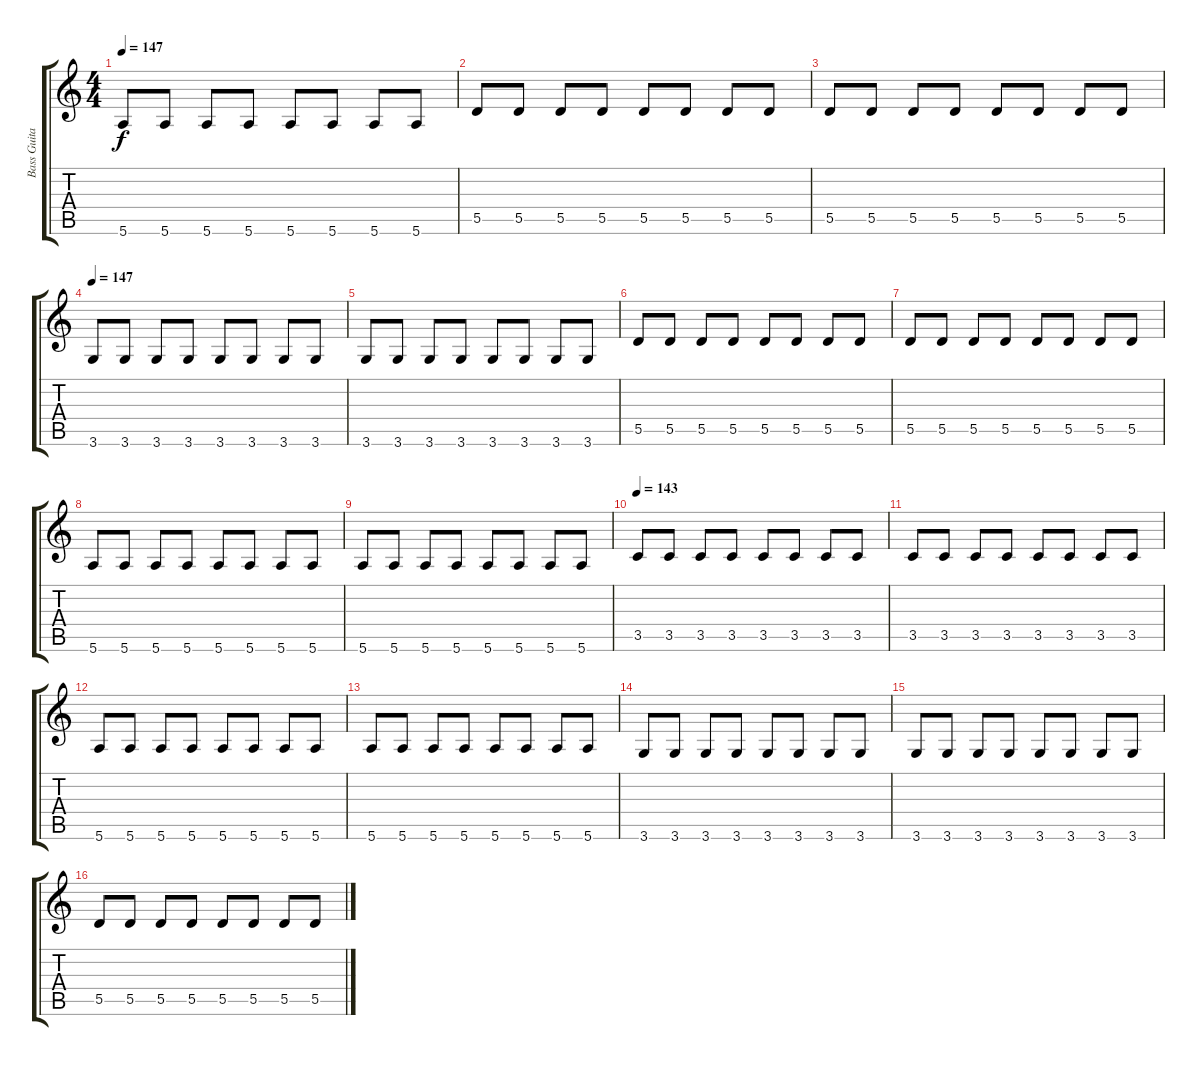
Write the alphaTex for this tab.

\track ("Bass Guitar" "Bass Guita") {instrument electricbasspick}
\staff {score tabs}
\tuning (E4 B3 G3 D3 A2 E2) {hide}
\ts (4 4)
\tempo 147
\clef g2
\ks c
5.6.8{dy f} 5.6.8 5.6.8 5.6.8 5.6.8 5.6.8 5.6.8 5.6.8 |
5.5.8 5.5.8 5.5.8 5.5.8 5.5.8 5.5.8 5.5.8 5.5.8 |
5.5.8 5.5.8 5.5.8 5.5.8 5.5.8 5.5.8 5.5.8 5.5.8 |
\tempo 147
3.6.8 3.6.8 3.6.8 3.6.8 3.6.8 3.6.8 3.6.8 3.6.8 |
3.6.8 3.6.8 3.6.8 3.6.8 3.6.8 3.6.8 3.6.8 3.6.8 |
5.5.8 5.5.8 5.5.8 5.5.8 5.5.8 5.5.8 5.5.8 5.5.8 |
5.5.8 5.5.8 5.5.8 5.5.8 5.5.8 5.5.8 5.5.8 5.5.8 |
5.6.8 5.6.8 5.6.8 5.6.8 5.6.8 5.6.8 5.6.8 5.6.8 |
5.6.8 5.6.8 5.6.8 5.6.8 5.6.8 5.6.8 5.6.8 5.6.8 |
\tempo 143
3.5.8 3.5.8 3.5.8 3.5.8 3.5.8 3.5.8 3.5.8 3.5.8 |
3.5.8 3.5.8 3.5.8 3.5.8 3.5.8 3.5.8 3.5.8 3.5.8 |
5.6.8 5.6.8 5.6.8 5.6.8 5.6.8 5.6.8 5.6.8 5.6.8 |
5.6.8 5.6.8 5.6.8 5.6.8 5.6.8 5.6.8 5.6.8 5.6.8 |
3.6.8 3.6.8 3.6.8 3.6.8 3.6.8 3.6.8 3.6.8 3.6.8 |
3.6.8 3.6.8 3.6.8 3.6.8 3.6.8 3.6.8 3.6.8 3.6.8 |
5.5.8 5.5.8 5.5.8 5.5.8 5.5.8 5.5.8 5.5.8 5.5.8
